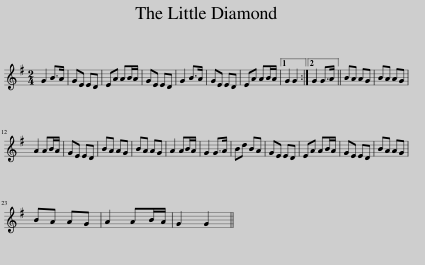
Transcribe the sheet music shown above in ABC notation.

X:1
L:1/8
M:2/4
I:linebreak $
K:G
V:1 treble
V:1
 G2 B>A | GE ED | EA AB/A/ | GE ED | G2 B>A | %5
 GE ED | EA AB/A/ |1 G2 G2 :|2 G2 G>A || BA AG | %10
 BA AG |$ A2 AB/A/ | GE ED | BA AG | BA AG | %15
 A2 AB/A/ | G2 G>A | Bd BA | GE ED | EA AB/A/ | %20
 GE ED | BA AG |$ BA AG | A2 AB/A/ | G2 G2 || %25
